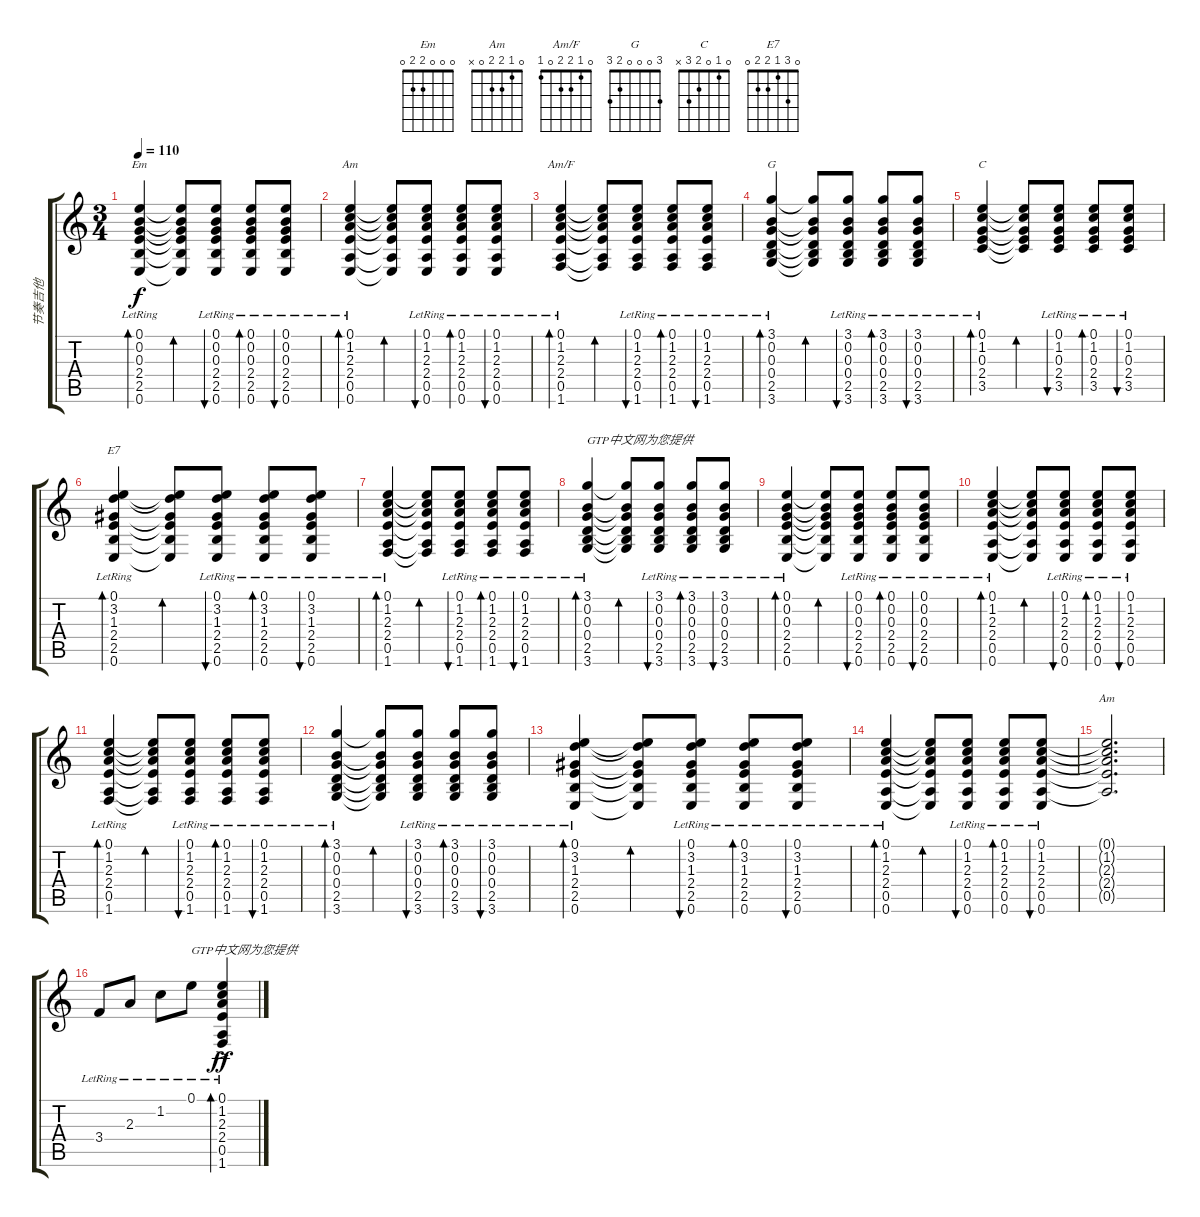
\track ("节奏吉他" "节奏吉他") {instrument acousticguitarsteel}
\staff {score tabs}
\tuning (E4 B3 G3 D3 A2 E2) {hide}
\chord ("Em" 0 0 0 2 2 0)
\chord ("Am" 0 1 2 2 0 0)
\chord ("Am/F" 0 1 2 2 0 1)
\chord ("G" 3 0 0 0 2 3)
\chord ("C" 0 1 0 2 3 x)
\chord ("E7" 0 3 1 2 2 0)
\chord ("Am" 0 1 2 2 0 x)
\ts (3 4)
\tempo 110
\clef g2
\ks c
(0.1{lr} 0.2{lr} 0.3{lr} 2.4{lr} 2.5{lr} 0.6{lr}).4{bd 30 ch "Em" dy f} (0.1{t} 0.2{t} 0.3{t} 2.4{t} 2.5{t} 0.6{t}).8{bd 30} (0.1{lr} 0.2{lr} 0.3{lr} 2.4{lr} 2.5{lr} 0.6{lr}).8{bu 30} (0.1{lr} 0.2{lr} 0.3{lr} 2.4{lr} 2.5{lr} 0.6{lr}).8{bd 30} (0.1{lr} 0.2{lr} 0.3{lr} 2.4{lr} 2.5{lr} 0.6{lr}).8{bu 30} |
(0.1{lr} 1.2{lr} 2.3{lr} 2.4{lr} 0.5{lr} 0.6{lr}).4{bd 30 ch "Am"} (0.1{t} 1.2{t} 2.3{t} 2.4{t} 0.5{t} 0.6{t}).8{bd 30} (0.1{lr} 1.2{lr} 2.3{lr} 2.4{lr} 0.5{lr} 0.6{lr}).8{bu 30} (0.1{lr} 1.2{lr} 2.3{lr} 2.4{lr} 0.5{lr} 0.6{lr}).8{bd 30} (0.1{lr} 1.2{lr} 2.3{lr} 2.4{lr} 0.5{lr} 0.6{lr}).8{bu 30} |
(0.1{lr} 1.2{lr} 2.3{lr} 2.4{lr} 0.5{lr} 1.6{lr}).4{bd 30 ch "Am/F"} (0.1{t} 1.2{t} 2.3{t} 2.4{t} 0.5{t} 1.6{t}).8{bd 30} (0.1{lr} 1.2{lr} 2.3{lr} 2.4{lr} 0.5{lr} 1.6{lr}).8{bu 30} (0.1{lr} 1.2{lr} 2.3{lr} 2.4{lr} 0.5{lr} 1.6{lr}).8{bd 30} (0.1{lr} 1.2{lr} 2.3{lr} 2.4{lr} 0.5{lr} 1.6{lr}).8{bu 30} |
(3.1{lr} 0.2{lr} 0.3{lr} 0.4{lr} 2.5{lr} 3.6{lr}).4{bd 30 ch "G"} (3.1{t} 0.2{t} 0.3{t} 0.4{t} 2.5{t} 3.6{t}).8{bd 30} (3.1{lr} 0.2{lr} 0.3{lr} 0.4{lr} 2.5{lr} 3.6{lr}).8{bu 30} (3.1{lr} 0.2{lr} 0.3{lr} 0.4{lr} 2.5{lr} 3.6{lr}).8{bd 30} (3.1{lr} 0.2{lr} 0.3{lr} 0.4{lr} 2.5{lr} 3.6{lr}).8{bu 30} |
(0.1{lr} 1.2{lr} 0.3{lr} 2.4{lr} 3.5{lr}).4{bd 30 ch "C"} (0.1{t} 1.2{t} 0.3{t} 2.4{t} 3.5{t}).8{bd 30} (0.1{lr} 1.2{lr} 0.3{lr} 2.4{lr} 3.5{lr}).8{bu 30} (0.1{lr} 1.2{lr} 0.3{lr} 2.4{lr} 3.5{lr}).8{bd 30} (0.1{lr} 1.2{lr} 0.3{lr} 2.4{lr} 3.5{lr}).8{bu 30} |
(0.1{lr} 3.2{lr} 1.3{lr} 2.4{lr} 2.5{lr} 0.6{lr}).4{bd 30 ch "E7"} (0.1{t} 3.2{t} 1.3{t} 2.4{t} 2.5{t} 0.6{t}).8{bd 30} (0.1{lr} 3.2{lr} 1.3{lr} 2.4{lr} 2.5{lr} 0.6{lr}).8{bu 30} (0.1{lr} 3.2{lr} 1.3{lr} 2.4{lr} 2.5{lr} 0.6{lr}).8{bd 30} (0.1{lr} 3.2{lr} 1.3{lr} 2.4{lr} 2.5{lr} 0.6{lr}).8{bu 30} |
(0.1{lr} 1.2{lr} 2.3{lr} 2.4{lr} 0.5{lr} 1.6{lr}).4{bd 30} (0.1{t} 1.2{t} 2.3{t} 2.4{t} 0.5{t} 1.6{t}).8{bd 30} (0.1{lr} 1.2{lr} 2.3{lr} 2.4{lr} 0.5{lr} 1.6{lr}).8{bu 30} (0.1{lr} 1.2{lr} 2.3{lr} 2.4{lr} 0.5{lr} 1.6{lr}).8{bd 30} (0.1{lr} 1.2{lr} 2.3{lr} 2.4{lr} 0.5{lr} 1.6{lr}).8{bu 30} |
(3.1{lr} 0.2{lr} 0.3{lr} 0.4{lr} 2.5{lr} 3.6{lr}).4{bd 30 txt "GTP中文网为您提供"} (3.1{t} 0.2{t} 0.3{t} 0.4{t} 2.5{t} 3.6{t}).8{bd 30} (3.1{lr} 0.2{lr} 0.3{lr} 0.4{lr} 2.5{lr} 3.6{lr}).8{bu 30} (3.1{lr} 0.2{lr} 0.3{lr} 0.4{lr} 2.5{lr} 3.6{lr}).8{bd 30} (3.1{lr} 0.2{lr} 0.3{lr} 0.4{lr} 2.5{lr} 3.6{lr}).8{bu 30} |
(0.1{lr} 0.2{lr} 0.3{lr} 2.4{lr} 2.5{lr} 0.6{lr}).4{bd 30} (0.1{t} 0.2{t} 0.3{t} 2.4{t} 2.5{t} 0.6{t}).8{bd 30} (0.1{lr} 0.2{lr} 0.3{lr} 2.4{lr} 2.5{lr} 0.6{lr}).8{bu 30} (0.1{lr} 0.2{lr} 0.3{lr} 2.4{lr} 2.5{lr} 0.6{lr}).8{bd 30} (0.1{lr} 0.2{lr} 0.3{lr} 2.4{lr} 2.5{lr} 0.6{lr}).8{bu 30} |
(0.1{lr} 1.2{lr} 2.3{lr} 2.4{lr} 0.5{lr} 0.6{lr}).4{bd 30} (0.1{t} 1.2{t} 2.3{t} 2.4{t} 0.5{t} 0.6{t}).8{bd 30} (0.1{lr} 1.2{lr} 2.3{lr} 2.4{lr} 0.5{lr} 0.6{lr}).8{bu 30} (0.1{lr} 1.2{lr} 2.3{lr} 2.4{lr} 0.5{lr} 0.6{lr}).8{bd 30} (0.1{lr} 1.2{lr} 2.3{lr} 2.4{lr} 0.5{lr} 0.6{lr}).8{bu 30} |
(0.1{lr} 1.2{lr} 2.3{lr} 2.4{lr} 0.5{lr} 1.6{lr}).4{bd 30} (0.1{t} 1.2{t} 2.3{t} 2.4{t} 0.5{t} 1.6{t}).8{bd 30} (0.1{lr} 1.2{lr} 2.3{lr} 2.4{lr} 0.5{lr} 1.6{lr}).8{bu 30} (0.1{lr} 1.2{lr} 2.3{lr} 2.4{lr} 0.5{lr} 1.6{lr}).8{bd 30} (0.1{lr} 1.2{lr} 2.3{lr} 2.4{lr} 0.5{lr} 1.6{lr}).8{bu 30} |
(3.1{lr} 0.2{lr} 0.3{lr} 0.4{lr} 2.5{lr} 3.6{lr}).4{bd 30} (3.1{t} 0.2{t} 0.3{t} 0.4{t} 2.5{t} 3.6{t}).8{bd 30} (3.1{lr} 0.2{lr} 0.3{lr} 0.4{lr} 2.5{lr} 3.6{lr}).8{bu 30} (3.1{lr} 0.2{lr} 0.3{lr} 0.4{lr} 2.5{lr} 3.6{lr}).8{bd 30} (3.1{lr} 0.2{lr} 0.3{lr} 0.4{lr} 2.5{lr} 3.6{lr}).8{bu 30} |
(0.1{lr} 3.2{lr} 1.3{lr} 2.4{lr} 2.5{lr} 0.6{lr}).4{bd 30} (0.1{t} 3.2{t} 1.3{t} 2.4{t} 2.5{t} 0.6{t}).8{bd 30} (0.1{lr} 3.2{lr} 1.3{lr} 2.4{lr} 2.5{lr} 0.6{lr}).8{bu 30} (0.1{lr} 3.2{lr} 1.3{lr} 2.4{lr} 2.5{lr} 0.6{lr}).8{bd 30} (0.1{lr} 3.2{lr} 1.3{lr} 2.4{lr} 2.5{lr} 0.6{lr}).8{bu 30} |
(0.1{lr} 1.2{lr} 2.3{lr} 2.4{lr} 0.5{lr} 0.6{lr}).4{bd 30} (0.1{t} 1.2{t} 2.3{t} 2.4{t} 0.5{t} 0.6{t}).8{bd 30} (0.1{lr} 1.2{lr} 2.3{lr} 2.4{lr} 0.5{lr} 0.6{lr}).8{bu 30} (0.1{lr} 1.2{lr} 2.3{lr} 2.4{lr} 0.5{lr} 0.6{lr}).8{bd 30} (0.1{lr} 1.2{lr} 2.3{lr} 2.4{lr} 0.5{lr} 0.6{lr}).8{bu 30} |
(0.1{t} 1.2{t} 2.3{t} 2.4{t} 0.5{t}).2{d ch "Am"} |
3.4{lr}.8 2.3{lr}.8 1.2{lr}.8 0.1{lr}.8{txt "GTP中文网为您提供"} (0.1{ac lr} 1.2{ac lr} 2.3{ac lr} 2.4{ac lr} 0.5{ac lr} 1.6{ac lr}).4{bd 480 dy ff}
